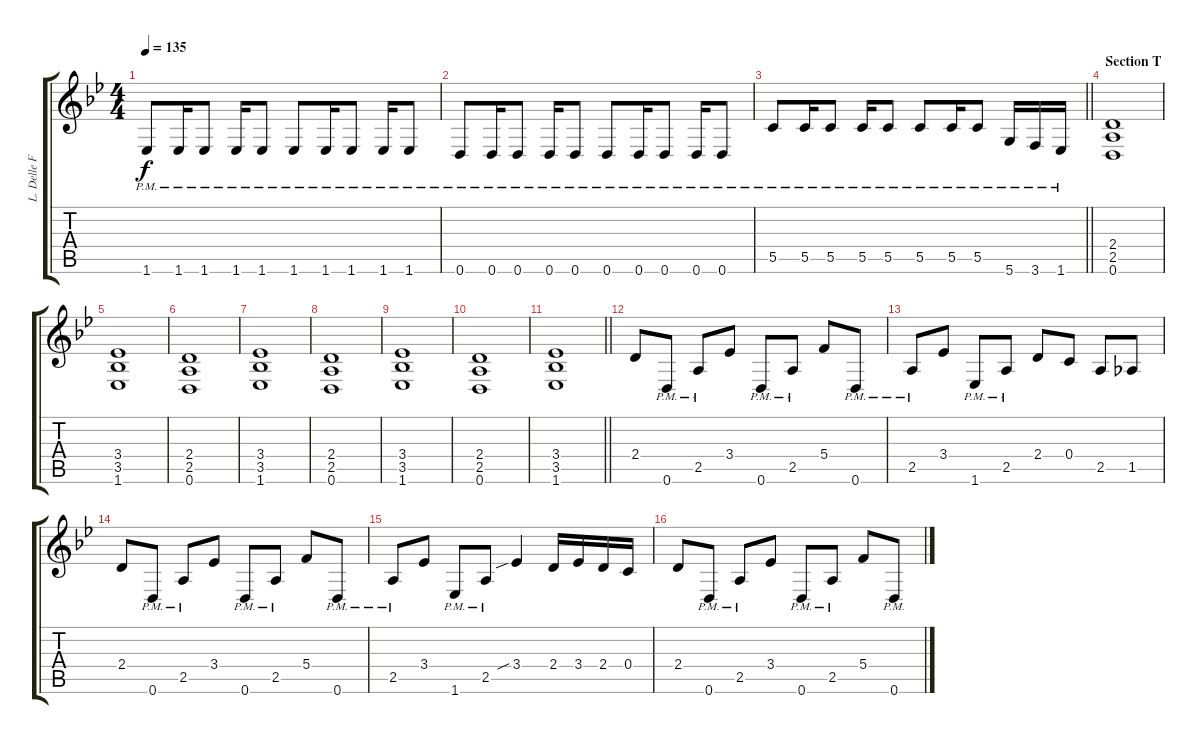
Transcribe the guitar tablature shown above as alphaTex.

\track ("L. Delle Fave (Dist. Guitar L)" "L. Delle F") {instrument overdrivenguitar}
\staff {score tabs}
\tuning (D4 A3 F3 C3 G2 D2) {hide}
\ts (4 4)
\tempo 135
\clef g2
\ks gminor
1.6{pm}.8{dy f} 1.6{pm}.16 1.6{pm}.8 1.6{pm}.16 1.6{pm}.8 1.6{pm}.8 1.6{pm}.16 1.6{pm}.8 1.6{pm}.16 1.6{pm}.8 |
0.6{pm}.8 0.6{pm}.16 0.6{pm}.8 0.6{pm}.16 0.6{pm}.8 0.6{pm}.8 0.6{pm}.16 0.6{pm}.8 0.6{pm}.16 0.6{pm}.8 |
\barLineRight lightlight
5.5{pm}.8 5.5{pm}.16 5.5{pm}.8 5.5{pm}.16 5.5{pm}.8 5.5{pm}.8 5.5{pm}.16 5.5{pm}.8 5.6{pm}.16 3.6{pm}.16 1.6{pm}.16 |
\section ("" "Section T")
(2.4 2.5 0.6).1 |
(3.4 3.5 1.6).1 |
(2.4 2.5 0.6).1 |
(3.4 3.5 1.6).1 |
(2.4 2.5 0.6).1 |
(3.4 3.5 1.6).1 |
(2.4 2.5 0.6).1 |
\barLineRight lightlight
(3.4 3.5 1.6).1 |
2.4.8 0.6{pm}.8 2.5{pm}.8 3.4.8 0.6{pm}.8 2.5{pm}.8 5.4.8 0.6{pm}.8 |
2.5{pm}.8 3.4.8 1.6{pm}.8 2.5{pm}.8 2.4.8 0.4.8 2.5.8 1.5.8 |
2.4.8 0.6{pm}.8 2.5{pm}.8 3.4.8 0.6{pm}.8 2.5{pm}.8 5.4.8 0.6{pm}.8 |
2.5{pm}.8 3.4.8 1.6{pm}.8 2.5{pm}.8 3.4{sib}.4 2.4.16 3.4.16 2.4.16 0.4.16 |
2.4.8 0.6{pm}.8 2.5{pm}.8 3.4.8 0.6{pm}.8 2.5{pm}.8 5.4.8 0.6{pm}.8
